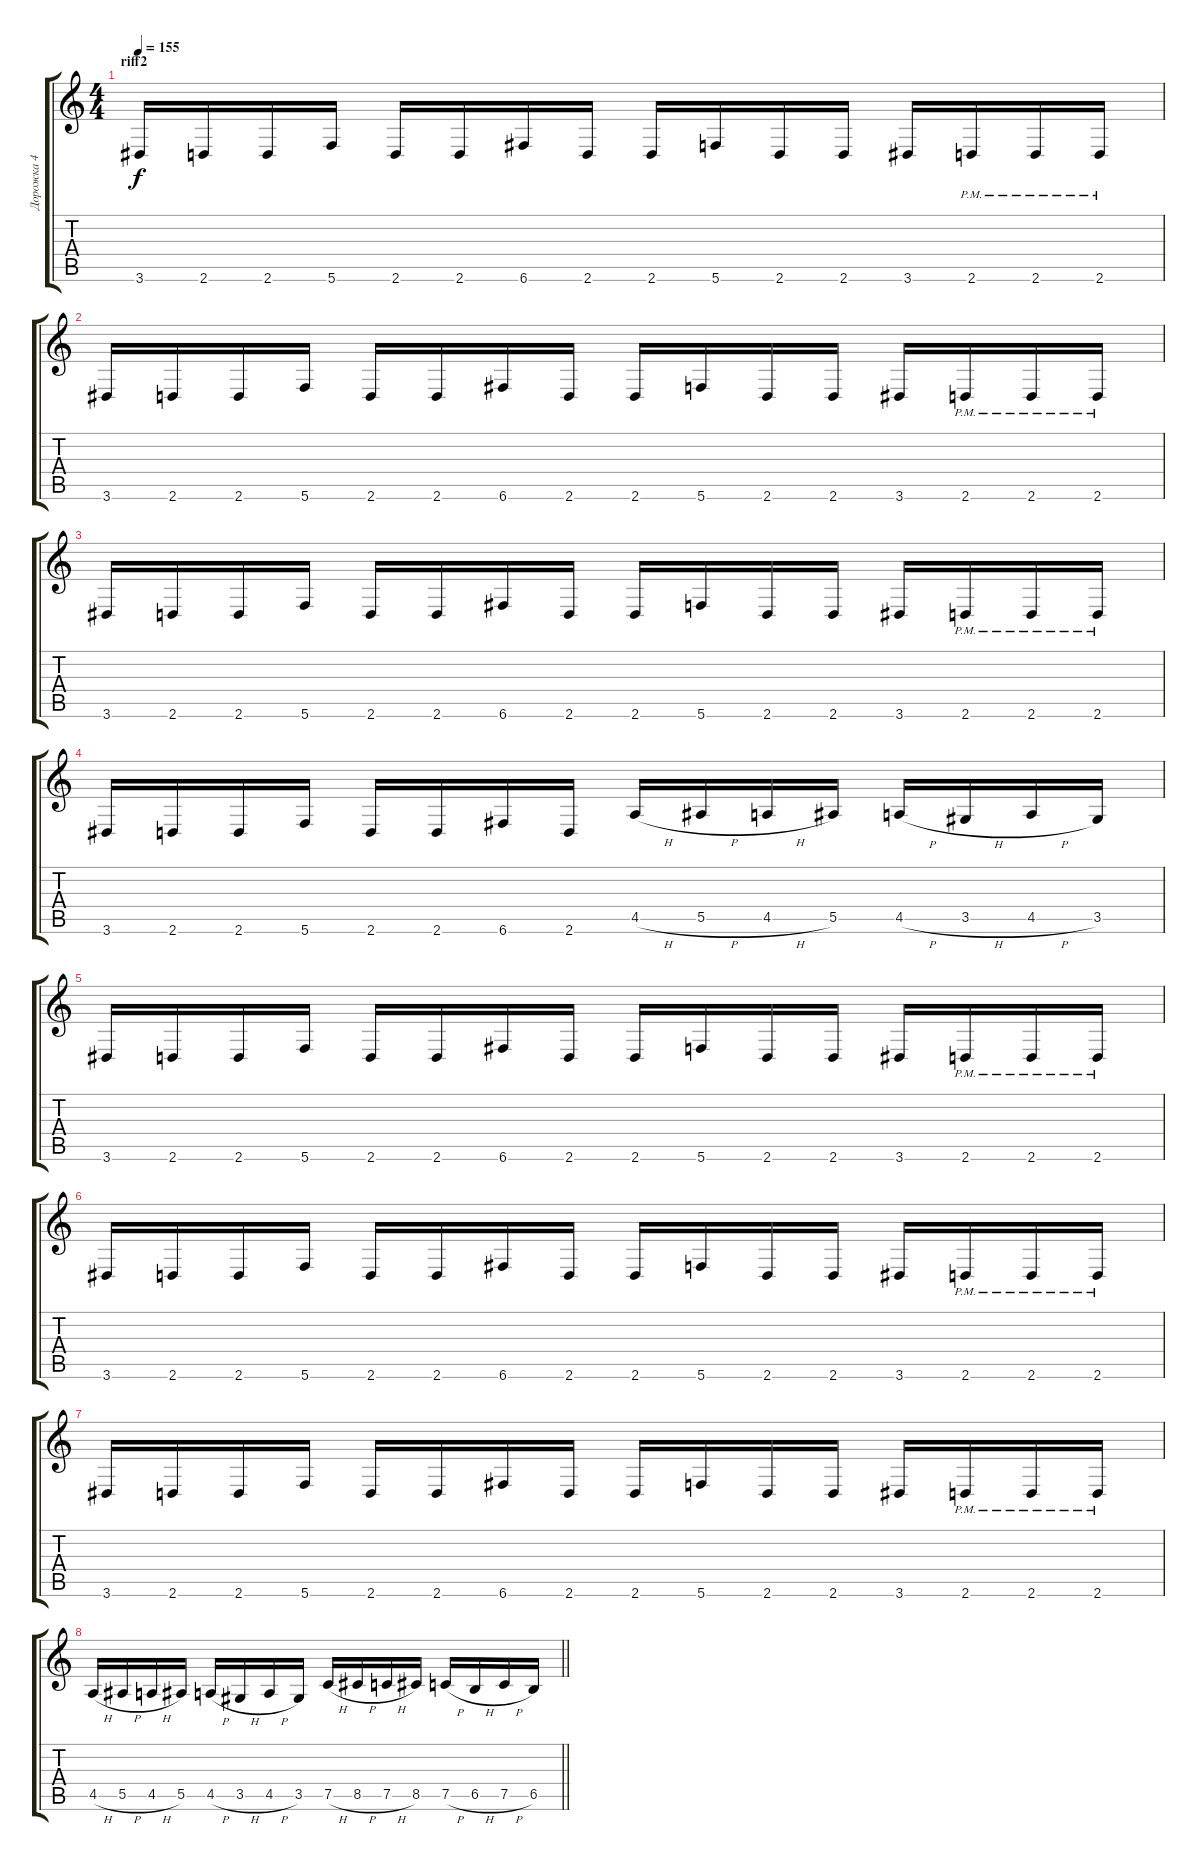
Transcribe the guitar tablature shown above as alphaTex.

\track ("Дорожка 4" "Дорожка 4") {instrument distortionguitar}
\staff {score tabs}
\tuning (C4 G3 Eb3 Bb2 F2 C2) {hide}
\ts (4 4)
\section ("" "riff2")
\tempo 155
\clef g2
\ks c
3.6.16{dy f} 2.6.16 2.6.16 5.6.16 2.6.16 2.6.16 6.6.16 2.6.16 2.6.16 5.6.16 2.6.16 2.6.16 3.6.16 2.6{pm}.16 2.6{pm}.16 2.6{pm}.16 |
3.6.16 2.6.16 2.6.16 5.6.16 2.6.16 2.6.16 6.6.16 2.6.16 2.6.16 5.6.16 2.6.16 2.6.16 3.6.16 2.6{pm}.16 2.6{pm}.16 2.6{pm}.16 |
3.6.16 2.6.16 2.6.16 5.6.16 2.6.16 2.6.16 6.6.16 2.6.16 2.6.16 5.6.16 2.6.16 2.6.16 3.6.16 2.6{pm}.16 2.6{pm}.16 2.6{pm}.16 |
3.6.16 2.6.16 2.6.16 5.6.16 2.6.16 2.6.16 6.6.16 2.6.16 4.5{h}.16 5.5{h}.16 4.5{h}.16 5.5.16 4.5{h}.16 3.5{h}.16 4.5{h}.16 3.5.16 |
3.6.16 2.6.16 2.6.16 5.6.16 2.6.16 2.6.16 6.6.16 2.6.16 2.6.16 5.6.16 2.6.16 2.6.16 3.6.16 2.6{pm}.16 2.6{pm}.16 2.6{pm}.16 |
3.6.16 2.6.16 2.6.16 5.6.16 2.6.16 2.6.16 6.6.16 2.6.16 2.6.16 5.6.16 2.6.16 2.6.16 3.6.16 2.6{pm}.16 2.6{pm}.16 2.6{pm}.16 |
3.6.16 2.6.16 2.6.16 5.6.16 2.6.16 2.6.16 6.6.16 2.6.16 2.6.16 5.6.16 2.6.16 2.6.16 3.6.16 2.6{pm}.16 2.6{pm}.16 2.6{pm}.16 |
\barLineRight lightlight
4.5{h}.16 5.5{h}.16 4.5{h}.16 5.5.16 4.5{h}.16 3.5{h}.16 4.5{h}.16 3.5.16 7.5{h}.16 8.5{h}.16 7.5{h}.16 8.5.16 7.5{h}.16 6.5{h}.16 7.5{h}.16 6.5.16
